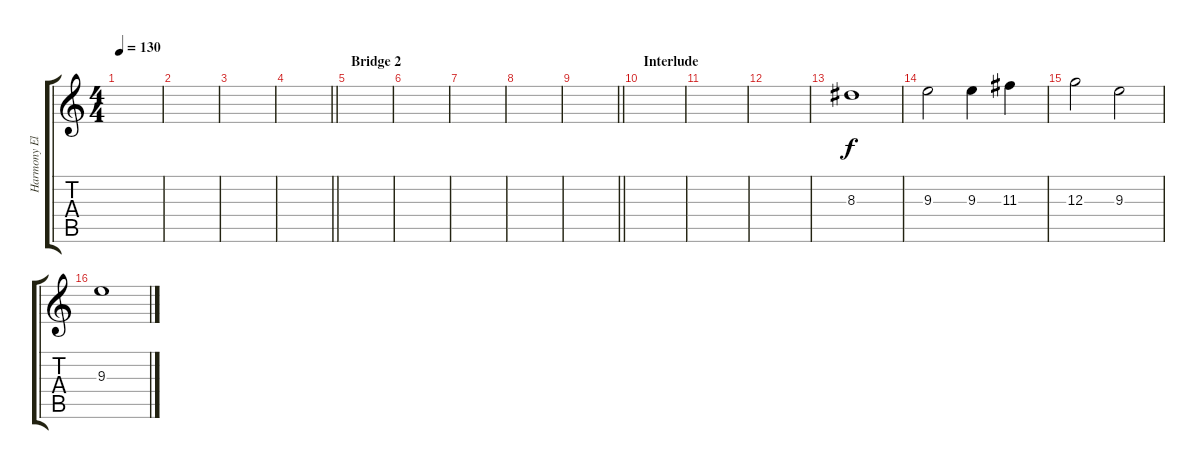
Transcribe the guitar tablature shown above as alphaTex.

\track ("Harmony Elect" "Harmony El") {instrument distortionguitar}
\staff {score tabs}
\tuning (E4 B3 G3 D3 A2 E2) {hide}
\ts (4 4)
\tempo 130
\clef g2
\ks c
|
|
|
\barLineRight lightlight
|
\section ("" "Bridge 2")
|
|
|
|
\barLineRight lightlight
|
\section ("" "Interlude")
|
|
|
8.3.1 |
9.3.2 9.3.4 11.3.4 |
12.3.2 9.3.2 |
9.3.1
